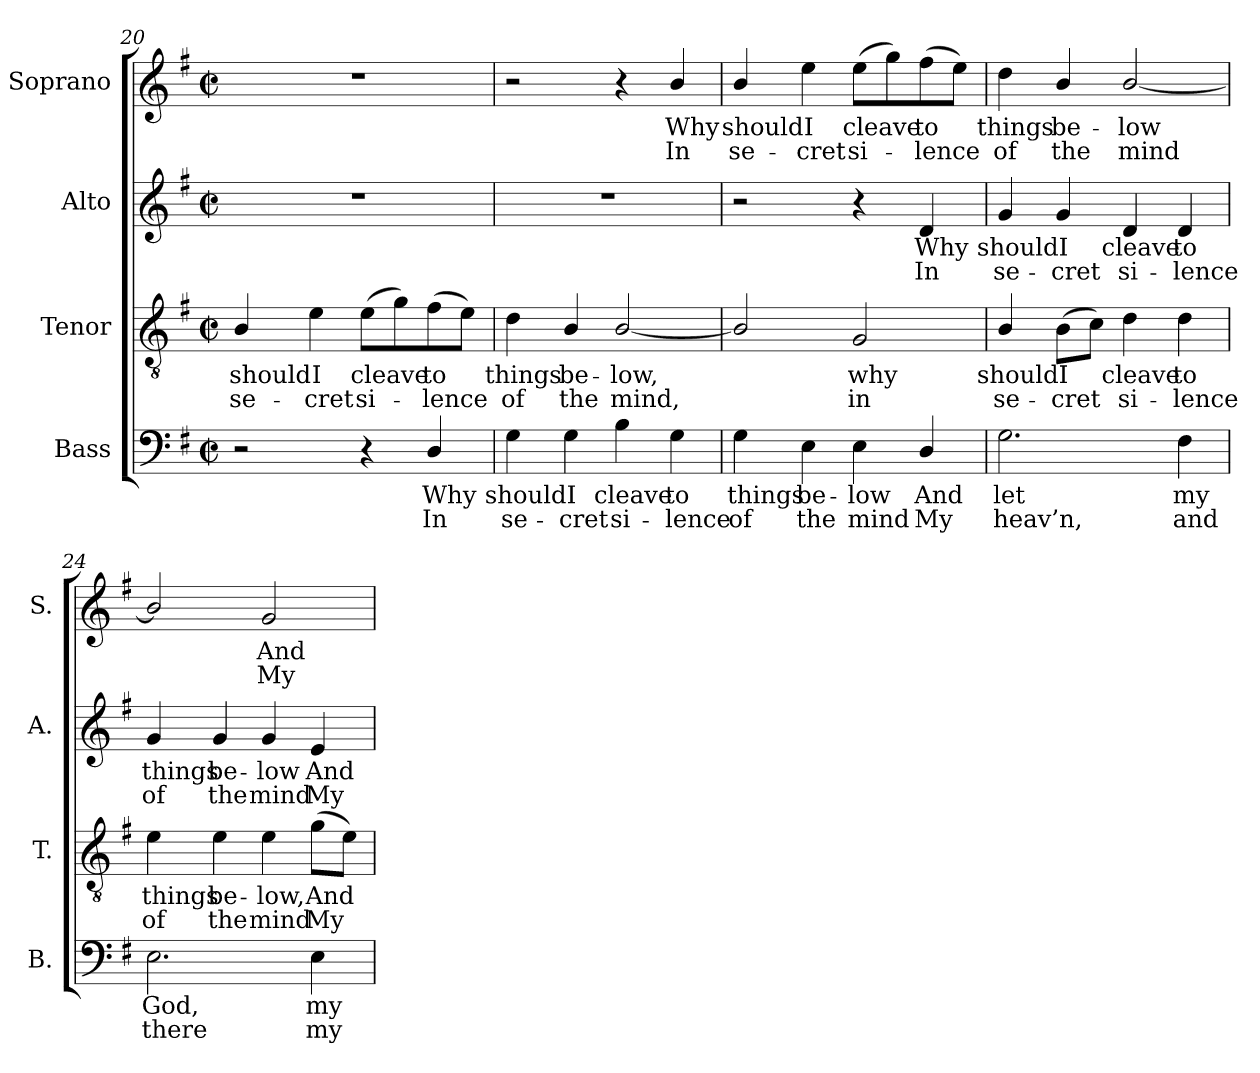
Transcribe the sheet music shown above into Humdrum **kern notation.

**kern	**text	**text	**kern	**text	**text	**kern	**text	**text	**kern	**text	**text
*part4	*part4	*part4	*part3	*part3	*part3	*part2	*part2	*part2	*part1	*part1	*part1
*staff4	*staff4	*staff4	*staff3	*staff3	*staff3	*staff2	*staff2	*staff2	*staff1	*staff1	*staff1
*I"Bass	*	*	*I"Tenor	*	*	*I"Alto	*	*	*I"Soprano	*	*
*I'B.	*	*	*I'T.	*	*	*I'A.	*	*	*I'S.	*	*
!!LO:PB:g=z
*clefF4	*	*	*clefGv2	*	*	*clefG2	*	*	*clefG2	*	*
*	*	*	*ITrd7c12	*	*	*	*	*	*	*	*
*k[f#]	*	*	*k[f#]	*	*	*k[f#]	*	*	*k[f#]	*	*
*e:	*	*	*e:	*	*	*e:	*	*	*e:	*	*
*M2/2	*	*	*M2/2	*	*	*M2/2	*	*	*M2/2	*	*
*met(c|)	*	*	*met(c|)	*	*	*met(c|)	*	*	*met(c|)	*	*
=20	=20	=20	=20	=20	=20	=20	=20	=20	=20	=20	=20
!	!	!	!	!LO:LY:b:color=#000000	!LO:LY:b:color=#000000	!	!	!	!	!	!
2r	.	.	4BBi/	should	se-	1r	.	.	1r	.	.
!	!	!	!	!LO:LY:b:color=#000000	!LO:LY:b:color=#000000	!	!	!	!	!	!
.	.	.	4Ei\	I	-cret	.	.	.	.	.	.
!	!	!	!	!LO:LY:b:color=#000000	!LO:LY:b:color=#000000	!	!	!	!	!	!
4r	.	.	(8Ei\L	cleave	si-	.	.	.	.	.	.
.	.	.	8Gi\)	.	.	.	.	.	.	.	.
!	!LO:LY:b:color=#000000	!LO:LY:b:color=#000000	!	!	!	!	!	!	!	!	!
!	!	!	!	!LO:LY:b:color=#000000	!LO:LY:b:color=#000000	!	!	!	!	!	!
4Di/	Why	In	(8F#i\	to	-lence	.	.	.	.	.	.
.	.	.	8Ei\J)	.	.	.	.	.	.	.	.
=21	=21	=21	=21	=21	=21	=21	=21	=21	=21	=21	=21
!	!LO:LY:b:color=#000000	!LO:LY:b:color=#000000	!	!	!	!	!	!	!	!	!
!	!	!	!	!LO:LY:b:color=#000000	!LO:LY:b:color=#000000	!	!	!	!	!	!
4Gi\	should	se-	4Di\	things	of	1r	.	.	2r	.	.
!	!LO:LY:b:color=#000000	!LO:LY:b:color=#000000	!	!	!	!	!	!	!	!	!
!	!	!	!	!LO:LY:b:color=#000000	!LO:LY:b:color=#000000	!	!	!	!	!	!
4Gi\	I	-cret	4BBi/	be-	the	.	.	.	.	.	.
!	!LO:LY:b:color=#000000	!LO:LY:b:color=#000000	!	!	!	!	!	!	!	!	!
!	!	!	!	!LO:LY:b:color=#000000	!LO:LY:b:color=#000000	!	!	!	!	!	!
4Bi\	cleave	si-	[2BBi/	-low,	mind,	.	.	.	4r	.	.
!	!LO:LY:b:color=#000000	!LO:LY:b:color=#000000	!	!	!	!	!	!	!	!	!
!	!	!	!	!	!	!	!	!	!	!LO:LY:b:color=#000000	!LO:LY:b:color=#000000
4Gi\	to	-lence	.	.	.	.	.	.	4bi/	Why	In
=22	=22	=22	=22	=22	=22	=22	=22	=22	=22	=22	=22
!	!LO:LY:b:color=#000000	!LO:LY:b:color=#000000	!	!	!	!	!	!	!	!	!
!	!	!	!	!	!	!	!	!	!	!LO:LY:b:color=#000000	!LO:LY:b:color=#000000
4Gi\	things	of	2BBi/]	.	.	2r	.	.	4bi/	should	se-
!	!LO:LY:b:color=#000000	!LO:LY:b:color=#000000	!	!	!	!	!	!	!	!	!
!	!	!	!	!	!	!	!	!	!	!LO:LY:b:color=#000000	!LO:LY:b:color=#000000
4Ei\	be-	the	.	.	.	.	.	.	4eei\	I	-cret
!	!LO:LY:b:color=#000000	!LO:LY:b:color=#000000	!	!	!	!	!	!	!	!	!
!	!	!	!	!LO:LY:b:color=#000000	!LO:LY:b:color=#000000	!	!	!	!	!	!
!	!	!	!	!	!	!	!	!	!	!LO:LY:b:color=#000000	!LO:LY:b:color=#000000
4Ei\	-low	mind	2GGi/	why	in	4r	.	.	(8eei\L	cleave	si-
.	.	.	.	.	.	.	.	.	8ggi\)	.	.
!	!LO:LY:b:color=#000000	!LO:LY:b:color=#000000	!	!	!	!	!	!	!	!	!
!	!	!	!	!	!	!	!LO:LY:b:color=#000000	!LO:LY:b:color=#000000	!	!	!
!	!	!	!	!	!	!	!	!	!	!LO:LY:b:color=#000000	!LO:LY:b:color=#000000
4Di/	And	My	.	.	.	4di/	Why	In	(8ff#i\	to	-lence
.	.	.	.	.	.	.	.	.	8eei\J)	.	.
=23	=23	=23	=23	=23	=23	=23	=23	=23	=23	=23	=23
!	!LO:LY:b:color=#000000	!LO:LY:b:color=#000000	!	!	!	!	!	!	!	!	!
!	!	!	!	!LO:LY:b:color=#000000	!LO:LY:b:color=#000000	!	!	!	!	!	!
!	!	!	!	!	!	!	!LO:LY:b:color=#000000	!LO:LY:b:color=#000000	!	!	!
!	!	!	!	!	!	!	!	!	!	!LO:LY:b:color=#000000	!LO:LY:b:color=#000000
2.Gi\	let	heav’n,	4BBi/	should	se-	4gi/	should	se-	4ddi\	things	of
!	!	!	!	!LO:LY:b:color=#000000	!LO:LY:b:color=#000000	!	!	!	!	!	!
!	!	!	!	!	!	!	!LO:LY:b:color=#000000	!LO:LY:b:color=#000000	!	!	!
!	!	!	!	!	!	!	!	!	!	!LO:LY:b:color=#000000	!LO:LY:b:color=#000000
.	.	.	(8BBi\L	I	-cret	4gi/	I	-cret	4bi/	be-	the
.	.	.	8Ci\J)	.	.	.	.	.	.	.	.
!	!	!	!	!LO:LY:b:color=#000000	!LO:LY:b:color=#000000	!	!	!	!	!	!
!	!	!	!	!	!	!	!LO:LY:b:color=#000000	!LO:LY:b:color=#000000	!	!	!
!	!	!	!	!	!	!	!	!	!	!LO:LY:b:color=#000000	!LO:LY:b:color=#000000
.	.	.	4Di\	cleave	si-	4di/	cleave	si-	[2bi/	-low	mind
!	!LO:LY:b:color=#000000	!LO:LY:b:color=#000000	!	!	!	!	!	!	!	!	!
!	!	!	!	!LO:LY:b:color=#000000	!LO:LY:b:color=#000000	!	!	!	!	!	!
!	!	!	!	!	!	!	!LO:LY:b:color=#000000	!LO:LY:b:color=#000000	!	!	!
4F#i\	my	and	4Di\	to	-lence	4di/	to	-lence	.	.	.
=24	=24	=24	=24	=24	=24	=24	=24	=24	=24	=24	=24
!	!LO:LY:b:color=#000000	!LO:LY:b:color=#000000	!	!	!	!	!	!	!	!	!
!	!	!	!	!LO:LY:b:color=#000000	!LO:LY:b:color=#000000	!	!	!	!	!	!
!	!	!	!	!	!	!	!LO:LY:b:color=#000000	!LO:LY:b:color=#000000	!	!	!
2.Ei\	God,	there	4Ei\	things	of	4gi/	things	of	2bi/]	.	.
!	!	!	!	!LO:LY:b:color=#000000	!LO:LY:b:color=#000000	!	!	!	!	!	!
!	!	!	!	!	!	!	!LO:LY:b:color=#000000	!LO:LY:b:color=#000000	!	!	!
.	.	.	4Ei\	be-	the	4gi/	be-	the	.	.	.
!	!	!	!	!LO:LY:b:color=#000000	!LO:LY:b:color=#000000	!	!	!	!	!	!
!	!	!	!	!	!	!	!LO:LY:b:color=#000000	!LO:LY:b:color=#000000	!	!	!
!	!	!	!	!	!	!	!	!	!	!LO:LY:b:color=#000000	!LO:LY:b:color=#000000
.	.	.	4Ei\	-low,	mind	4gi/	-low	mind	2gi/	And	My
!	!LO:LY:b:color=#000000	!LO:LY:b:color=#000000	!	!	!	!	!	!	!	!	!
!	!	!	!	!LO:LY:b:color=#000000	!LO:LY:b:color=#000000	!	!	!	!	!	!
!	!	!	!	!	!	!	!LO:LY:b:color=#000000	!LO:LY:b:color=#000000	!	!	!
4Ei\	my	my	(8Gi\L	And	My	4ei/	And	My	.	.	.
.	.	.	8Ei\J)	.	.	.	.	.	.	.	.
=	=	=	=	=	=	=	=	=	=	=	=
*-	*-	*-	*-	*-	*-	*-	*-	*-	*-	*-	*-
